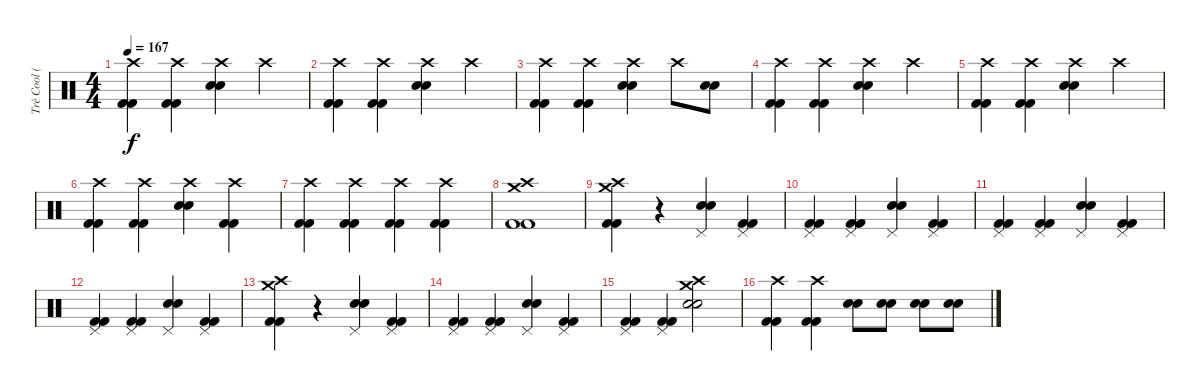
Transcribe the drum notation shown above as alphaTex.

\track ("Trè Cool (Drums)" "Trè Cool (") {instrument percussion}
\staff {score}
\articulation defaults
\ts (4 4)
\tempo 167
\clef neutral
\ks c
("Crash high (hit)" "Kick (hit) 2" "Kick (hit) 2").4{dy f} ("Crash high (hit)" "Kick (hit) 2" "Kick (hit) 2").4 ("Crash high (hit)" "Snare (hit) 2" "Snare (hit) 2").4 "Crash high (hit)".4 |
("Crash high (hit)" "Kick (hit) 2" "Kick (hit) 2").4 ("Crash high (hit)" "Kick (hit) 2" "Kick (hit) 2").4 ("Crash high (hit)" "Snare (hit) 2" "Snare (hit) 2").4 "Crash high (hit)".4 |
("Crash high (hit)" "Kick (hit) 2" "Kick (hit) 2").4 ("Crash high (hit)" "Kick (hit) 2" "Kick (hit) 2").4 ("Crash high (hit)" "Snare (hit) 2" "Snare (hit) 2").4 "Crash high (hit)".8 ("Snare (hit) 2" "Snare (hit) 2").8 |
("Crash high (hit)" "Kick (hit) 2" "Kick (hit) 2").4 ("Crash high (hit)" "Kick (hit) 2" "Kick (hit) 2").4 ("Crash high (hit)" "Snare (hit) 2" "Snare (hit) 2").4 "Crash high (hit)".4 |
("Crash high (hit)" "Kick (hit) 2" "Kick (hit) 2").4 ("Crash high (hit)" "Kick (hit) 2" "Kick (hit) 2").4 ("Crash high (hit)" "Snare (hit) 2" "Snare (hit) 2").4 "Crash high (hit)".4 |
("Crash high (hit)" "Kick (hit) 2" "Kick (hit) 2").4 ("Crash high (hit)" "Kick (hit) 2" "Kick (hit) 2").4 ("Crash high (hit)" "Snare (hit) 2" "Snare (hit) 2").4 ("Crash high (hit)" "Kick (hit) 2" "Kick (hit) 2").4 |
("Crash high (hit)" "Kick (hit) 2" "Kick (hit) 2").4 ("Crash high (hit)" "Kick (hit) 2" "Kick (hit) 2").4 ("Crash high (hit)" "Kick (hit) 2" "Kick (hit) 2").4 ("Crash high (hit)" "Kick (hit) 2" "Kick (hit) 2").4 |
("Crash high (hit)" "Crash medium (hit)" "Kick (hit) 2" "Kick (hit) 2").1 |
("Crash medium (hit)" "Crash high (hit)" "Kick (hit) 2" "Kick (hit) 2").4{volume 13} r.4 ("Pedal Hi-Hat (hit)" "Snare (hit) 2" "Snare (hit) 2").4 ("Pedal Hi-Hat (hit)" "Kick (hit) 2" "Kick (hit) 2").4 |
("Pedal Hi-Hat (hit)" "Kick (hit) 2" "Kick (hit) 2").4 ("Pedal Hi-Hat (hit)" "Kick (hit) 2" "Kick (hit) 2").4 ("Pedal Hi-Hat (hit)" "Snare (hit) 2" "Snare (hit) 2").4 ("Pedal Hi-Hat (hit)" "Kick (hit) 2" "Kick (hit) 2").4 |
("Pedal Hi-Hat (hit)" "Kick (hit) 2" "Kick (hit) 2").4 ("Pedal Hi-Hat (hit)" "Kick (hit) 2" "Kick (hit) 2").4 ("Pedal Hi-Hat (hit)" "Snare (hit) 2" "Snare (hit) 2").4 ("Pedal Hi-Hat (hit)" "Kick (hit) 2" "Kick (hit) 2").4 |
("Pedal Hi-Hat (hit)" "Kick (hit) 2" "Kick (hit) 2").4 ("Pedal Hi-Hat (hit)" "Kick (hit) 2" "Kick (hit) 2").4 ("Pedal Hi-Hat (hit)" "Snare (hit) 2" "Snare (hit) 2").4 ("Pedal Hi-Hat (hit)" "Kick (hit) 2" "Kick (hit) 2").4 |
("Crash medium (hit)" "Crash high (hit)" "Kick (hit) 2" "Kick (hit) 2").4 r.4 ("Pedal Hi-Hat (hit)" "Snare (hit) 2" "Snare (hit) 2").4 ("Pedal Hi-Hat (hit)" "Kick (hit) 2" "Kick (hit) 2").4 |
("Pedal Hi-Hat (hit)" "Kick (hit) 2" "Kick (hit) 2").4 ("Pedal Hi-Hat (hit)" "Kick (hit) 2" "Kick (hit) 2").4 ("Pedal Hi-Hat (hit)" "Snare (hit) 2" "Snare (hit) 2").4 ("Pedal Hi-Hat (hit)" "Kick (hit) 2" "Kick (hit) 2").4 |
("Pedal Hi-Hat (hit)" "Kick (hit) 2" "Kick (hit) 2").4 ("Pedal Hi-Hat (hit)" "Kick (hit) 2" "Kick (hit) 2").4 ("Crash high (hit)" "Crash medium (hit)" "Snare (hit) 2" "Snare (hit) 2").2 |
("Crash high (hit)" "Kick (hit) 2" "Kick (hit) 2").4 ("Crash high (hit)" "Kick (hit) 2" "Kick (hit) 2").4 ("Snare (hit) 2" "Snare (hit) 2").8 ("Snare (hit) 2" "Snare (hit) 2").8 ("Snare (hit) 2" "Snare (hit) 2").8 ("Snare (hit) 2" "Snare (hit) 2").8
